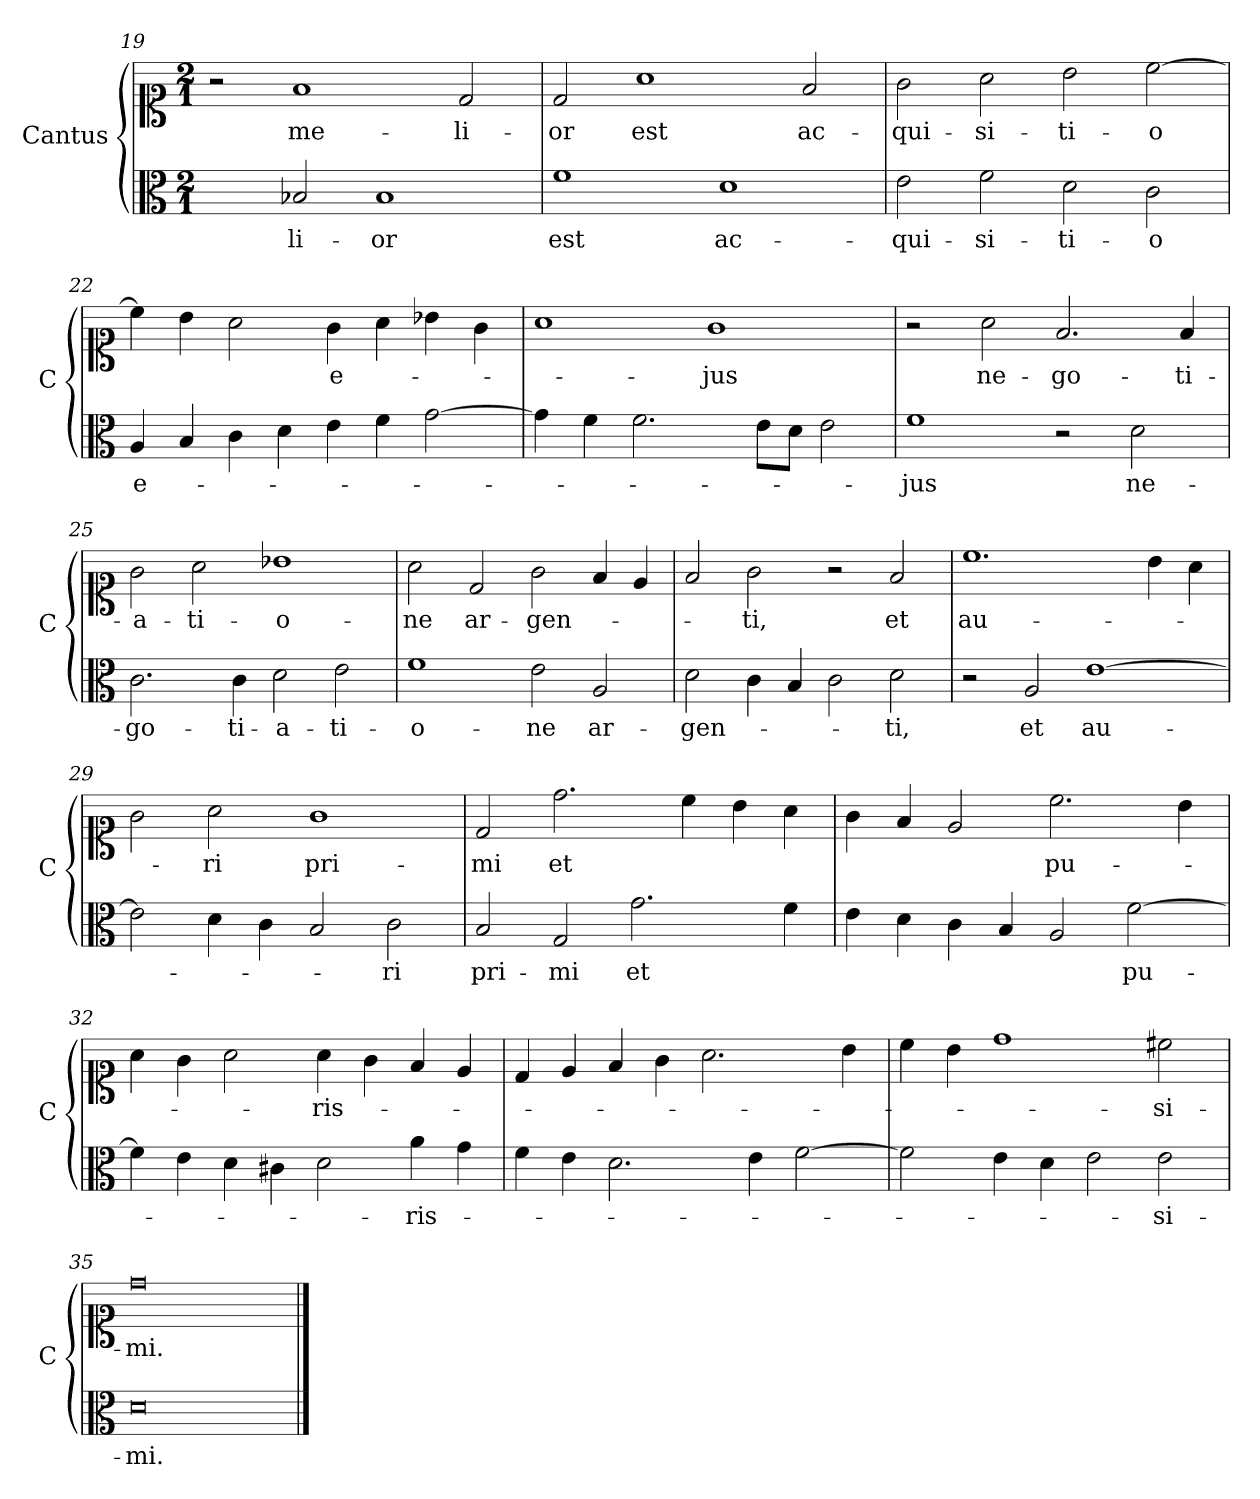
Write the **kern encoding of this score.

**kern	**text	**kern	**text
*part1	*part1	*part1	*part1
*staff2	*staff2	*staff1	*staff1
*I"Cantus	*	*	*
*I'C	*	*	*
*clefC3	*	*clefC1	*
*k[]	*	*k[]	*
*D:dor	*	*D:dor	*
*M2/1	*	*M2/1	*
=19	=19	=19	=19
2ryy	.	2r	.
2B-X	-li-	1f	me-
1B-	-or	.	.
.	.	2d	-li-
=20	=20	=20	=20
1f	est	2d	-or
.	.	1a	est
1d	ac-	.	.
.	.	2f	ac-
=21	=21	=21	=21
2e	-qui-	2g	-qui-
2f	-si-	2a	-si-
2d	-ti-	2b	-ti-
2c	-o	[2cc	-o
=22	=22	=22	=22
4A	e-	4cc]	.
4B	.	4b	.
4c	.	2a	.
4d	.	.	.
4e	.	4g	e-
4f	.	4a	.
[2g	.	4b-X	.
.	.	4g	.
=23	=23	=23	=23
4g]	.	1a	.
4f	.	.	.
2.f	.	.	.
.	.	1g	-jus
8eL	.	.	.
8dJ	.	.	.
2e	.	.	.
=24	=24	=24	=24
1f	-jus	2r	.
.	.	2a	ne-
2r	.	2.f	-go-
2d	ne-	.	.
.	.	4f	-ti-
=25	=25	=25	=25
2.c	-go-	2g	-a-
.	.	2a	-ti-
4c	-ti-	.	.
2d	-a-	1b-X	-o-
2e	-ti-	.	.
=26	=26	=26	=26
1f	-o-	2a	-ne
.	.	2d	ar-
2e	-ne	2g	-gen-
2A	ar-	4f	.
.	.	4e	.
=27	=27	=27	=27
2d	-gen-	2f	.
4c	.	2g	-ti,
4B	.	.	.
2c	.	2r	.
2d	-ti,	2f	et
=28	=28	=28	=28
2r	.	1.cc	au-
2A	et	.	.
[1e	au-	.	.
.	.	4b	.
.	.	4a	.
=29	=29	=29	=29
2e]	.	2g	.
4d	.	2a	-ri
4c	.	.	.
2B	.	1g	pri-
2c	-ri	.	.
=30	=30	=30	=30
2B	pri-	2d	-mi
2G	-mi	2.dd	et
2.g	et	.	.
.	.	4cc	.
.	.	4b	.
4f	.	4a	.
=31	=31	=31	=31
4e	.	4g	.
4d	.	4f	.
4c	.	2e	.
4B	.	.	.
2A	.	2.cc	pu-
[2f	pu-	.	.
.	.	4b	.
=32	=32	=32	=32
4f]	.	4a	.
4e	.	4g	.
4d	.	2a	.
4c#X	.	.	.
2d	.	4a	-ris-
.	.	4g	.
4a	-ris-	4f	.
4g	.	4e	.
=33	=33	=33	=33
4f	.	4d	.
4e	.	4e	.
2.d	.	4f	.
.	.	4g	.
.	.	2.a	.
4e	.	.	.
[2f	.	.	.
.	.	4b	.
=34	=34	=34	=34
2f]	.	4cc	.
.	.	4b	.
4e	.	1dd	.
4d	.	.	.
2e	.	.	.
2e	-si-	2cc#X	-si-
=35	=35	=35	=35
0d	-mi.	0dd	-mi.
==	==	==	==
*-	*-	*-	*-
